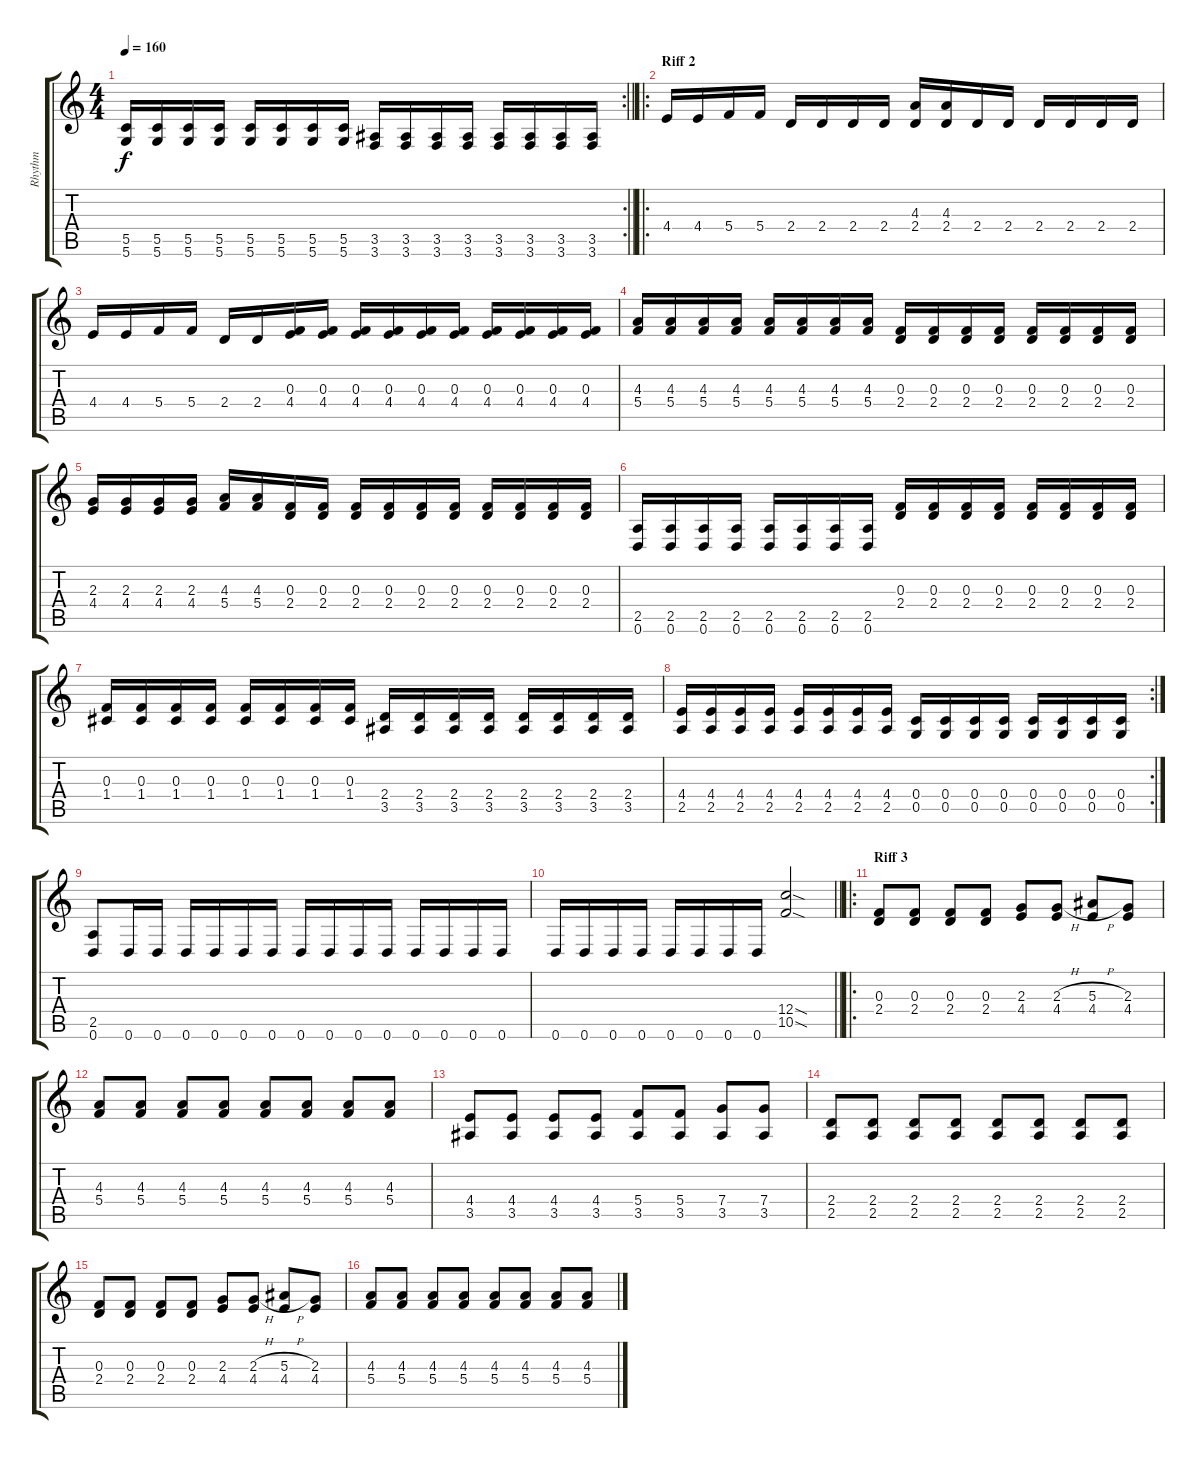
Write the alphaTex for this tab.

\track ("Rhythm" "Rhythm") {instrument distortionguitar}
\staff {score tabs}
\tuning (D4 A3 F3 C3 G2 D2) {hide}
\rc 2
\ts (4 4)
\tempo 160
\clef g2
\barLineRight lightlight
\ks c
(5.5 5.6).16{dy f} (5.5 5.6).16 (5.5 5.6).16 (5.5 5.6).16 (5.5 5.6).16 (5.5 5.6).16 (5.5 5.6).16 (5.5 5.6).16 (3.5 3.6).16 (3.5 3.6).16 (3.5 3.6).16 (3.5 3.6).16 (3.5 3.6).16 (3.5 3.6).16 (3.5 3.6).16 (3.5 3.6).16 |
\ro
\section ("" "Riff 2")
4.4.16 4.4.16 5.4.16 5.4.16 2.4.16 2.4.16 2.4.16 2.4.16 (4.3 2.4).16 (4.3 2.4).16 2.4.16 2.4.16 2.4.16 2.4.16 2.4.16 2.4.16 |
4.4.16 4.4.16 5.4.16 5.4.16 2.4.16 2.4.16 (0.3 4.4).16 (0.3 4.4).16 (0.3 4.4).16 (0.3 4.4).16 (0.3 4.4).16 (0.3 4.4).16 (0.3 4.4).16 (0.3 4.4).16 (0.3 4.4).16 (0.3 4.4).16 |
(4.3 5.4).16 (4.3 5.4).16 (4.3 5.4).16 (4.3 5.4).16 (4.3 5.4).16 (4.3 5.4).16 (4.3 5.4).16 (4.3 5.4).16 (0.3 2.4).16 (0.3 2.4).16 (0.3 2.4).16 (0.3 2.4).16 (0.3 2.4).16 (0.3 2.4).16 (0.3 2.4).16 (0.3 2.4).16 |
(2.3 4.4).16 (2.3 4.4).16 (2.3 4.4).16 (2.3 4.4).16 (4.3 5.4).16 (4.3 5.4).16 (0.3 2.4).16 (0.3 2.4).16 (0.3 2.4).16 (0.3 2.4).16 (0.3 2.4).16 (0.3 2.4).16 (0.3 2.4).16 (0.3 2.4).16 (0.3 2.4).16 (0.3 2.4).16 |
(2.5 0.6).16 (2.5 0.6).16 (2.5 0.6).16 (2.5 0.6).16 (2.5 0.6).16 (2.5 0.6).16 (2.5 0.6).16 (2.5 0.6).16 (0.3 2.4).16 (0.3 2.4).16 (0.3 2.4).16 (0.3 2.4).16 (0.3 2.4).16 (0.3 2.4).16 (0.3 2.4).16 (0.3 2.4).16 |
(0.3 1.4).16 (0.3 1.4).16 (0.3 1.4).16 (0.3 1.4).16 (0.3 1.4).16 (0.3 1.4).16 (0.3 1.4).16 (0.3 1.4).16 (2.4 3.5).16 (2.4 3.5).16 (2.4 3.5).16 (2.4 3.5).16 (2.4 3.5).16 (2.4 3.5).16 (2.4 3.5).16 (2.4 3.5).16 |
\rc 2
(4.4 2.5).16 (4.4 2.5).16 (4.4 2.5).16 (4.4 2.5).16 (4.4 2.5).16 (4.4 2.5).16 (4.4 2.5).16 (4.4 2.5).16 (0.4 0.5).16 (0.4 0.5).16 (0.4 0.5).16 (0.4 0.5).16 (0.4 0.5).16 (0.4 0.5).16 (0.4 0.5).16 (0.4 0.5).16 |
(2.5 0.6).8 0.6.16 0.6.16 0.6.16 0.6.16 0.6.16 0.6.16 0.6.16 0.6.16 0.6.16 0.6.16 0.6.16 0.6.16 0.6.16 0.6.16 |
\barLineRight lightlight
0.6.16 0.6.16 0.6.16 0.6.16 0.6.16 0.6.16 0.6.16 0.6.16 (12.4{sod} 10.5{sod}).2 |
\ro
\section ("" "Riff 3")
(0.3 2.4).8 (0.3 2.4).8 (0.3 2.4).8 (0.3 2.4).8 (2.3 4.4).8 (2.3{h} 4.4).8 (5.3{h} 4.4).8 (2.3 4.4).8 |
(4.3 5.4).8 (4.3 5.4).8 (4.3 5.4).8 (4.3 5.4).8 (4.3 5.4).8 (4.3 5.4).8 (4.3 5.4).8 (4.3 5.4).8 |
(4.4 3.5).8 (4.4 3.5).8 (4.4 3.5).8 (4.4 3.5).8 (5.4 3.5).8 (5.4 3.5).8 (7.4 3.5).8 (7.4 3.5).8 |
(2.4 2.5).8 (2.4 2.5).8 (2.4 2.5).8 (2.4 2.5).8 (2.4 2.5).8 (2.4 2.5).8 (2.4 2.5).8 (2.4 2.5).8 |
(0.3 2.4).8 (0.3 2.4).8 (0.3 2.4).8 (0.3 2.4).8 (2.3 4.4).8 (2.3{h} 4.4).8 (5.3{h} 4.4).8 (2.3 4.4).8 |
(4.3 5.4).8 (4.3 5.4).8 (4.3 5.4).8 (4.3 5.4).8 (4.3 5.4).8 (4.3 5.4).8 (4.3 5.4).8 (4.3 5.4).8
